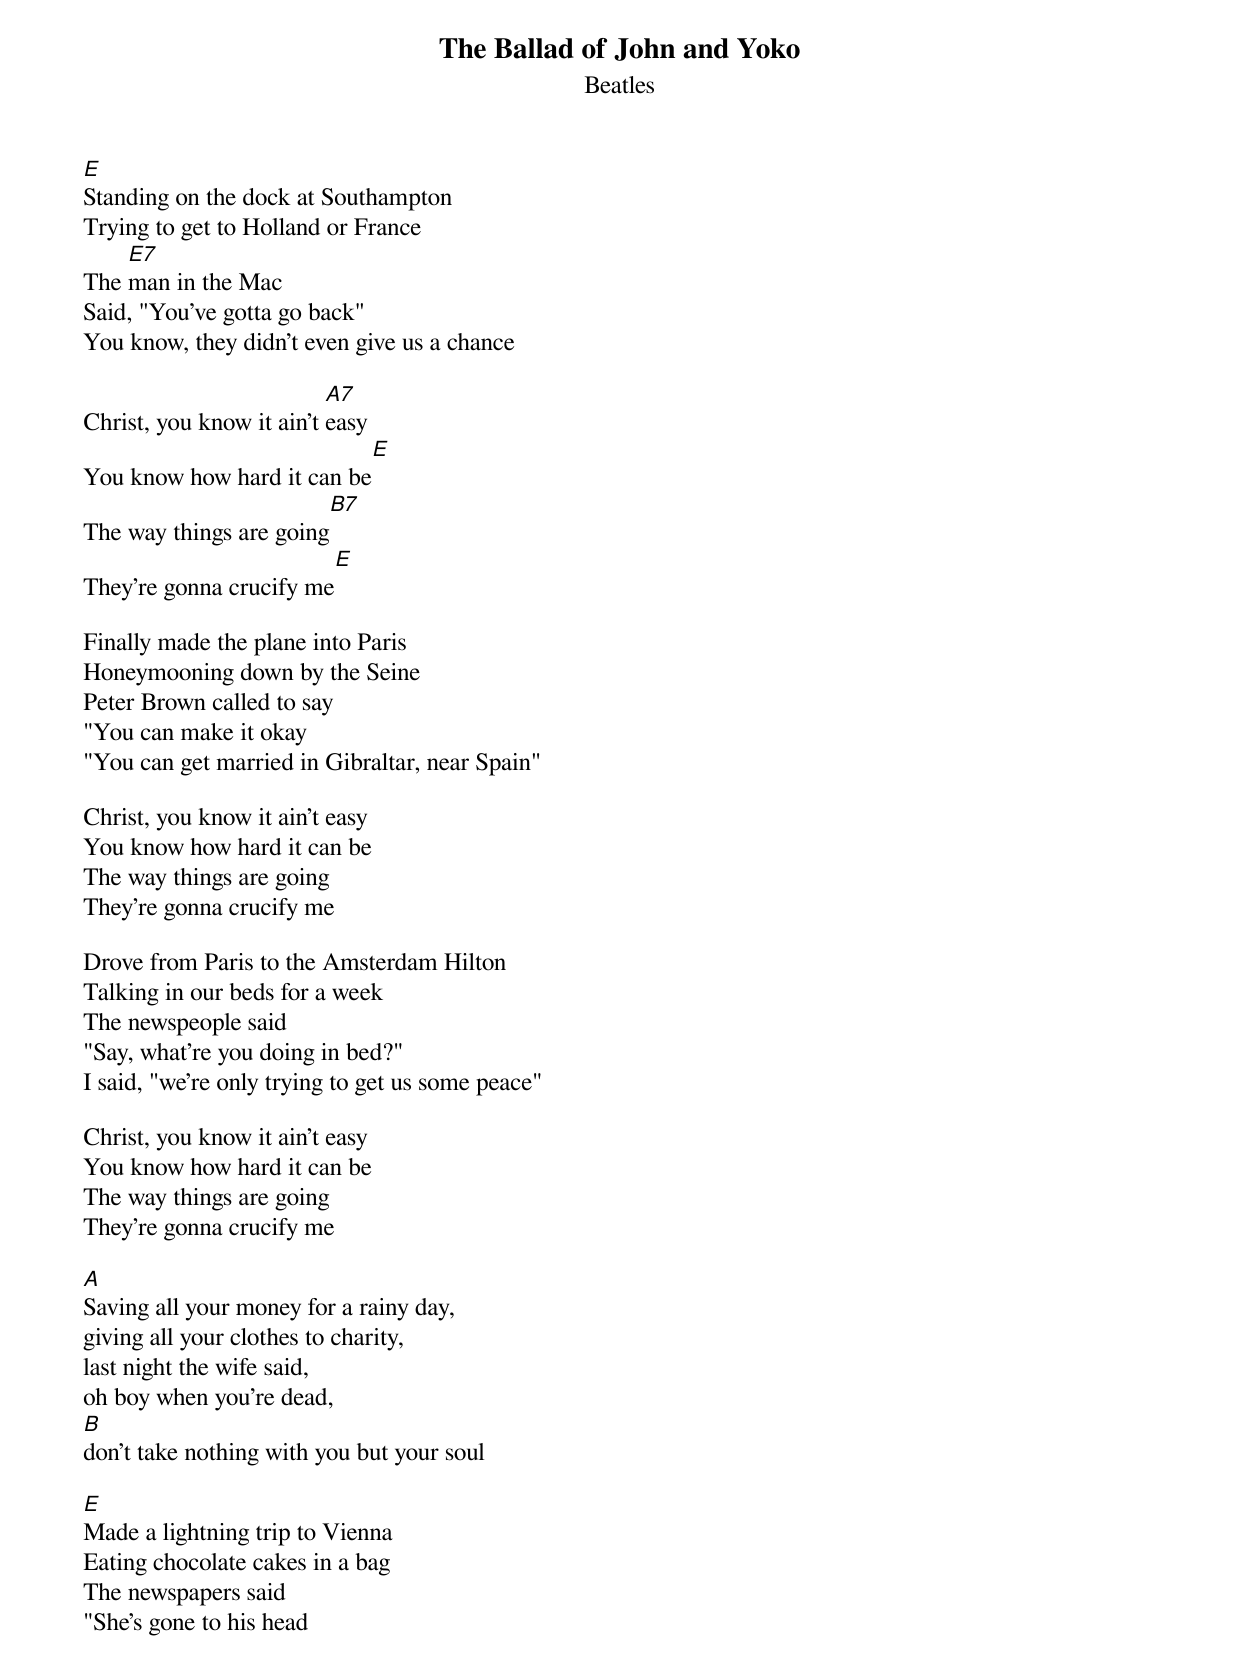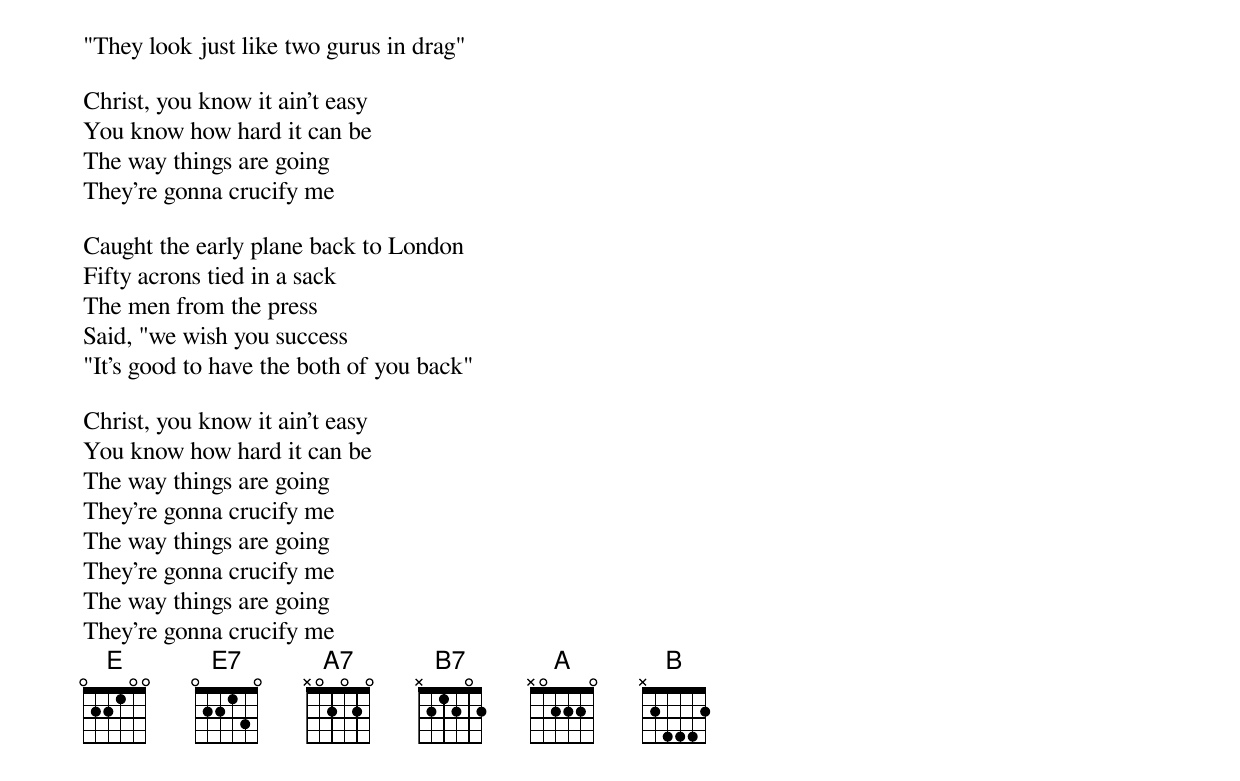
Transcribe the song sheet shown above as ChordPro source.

{title:The Ballad of John and Yoko}
{subtitle:Beatles}
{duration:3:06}
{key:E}

[E]Standing on the dock at Southampton
Trying to get to Holland or France
The [E7]man in the Mac
Said, "You've gotta go back"
You know, they didn't even give us a chance

Christ, you know it ain't [A7]easy
You know how hard it can be[E]
The way things are going[B7]
They're gonna crucify me[E]

Finally made the plane into Paris
Honeymooning down by the Seine
Peter Brown called to say
"You can make it okay
"You can get married in Gibraltar, near Spain"

Christ, you know it ain't easy
You know how hard it can be
The way things are going
They're gonna crucify me

Drove from Paris to the Amsterdam Hilton
Talking in our beds for a week
The newspeople said
"Say, what're you doing in bed?"
I said, "we're only trying to get us some peace"

Christ, you know it ain't easy
You know how hard it can be
The way things are going
They're gonna crucify me

[A]Saving all your money for a rainy day,
giving all your clothes to charity,
last night the wife said,
oh boy when you're dead,
[B]don't take nothing with you but your soul

[E]Made a lightning trip to Vienna
Eating chocolate cakes in a bag
The newspapers said
"She's gone to his head
"They look just like two gurus in drag"

Christ, you know it ain't easy
You know how hard it can be
The way things are going
They're gonna crucify me

Caught the early plane back to London
Fifty acrons tied in a sack
The men from the press
Said, "we wish you success
"It's good to have the both of you back"

Christ, you know it ain't easy
You know how hard it can be
The way things are going
They're gonna crucify me
The way things are going
They're gonna crucify me
The way things are going
They're gonna crucify me
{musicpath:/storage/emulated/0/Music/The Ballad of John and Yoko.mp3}
